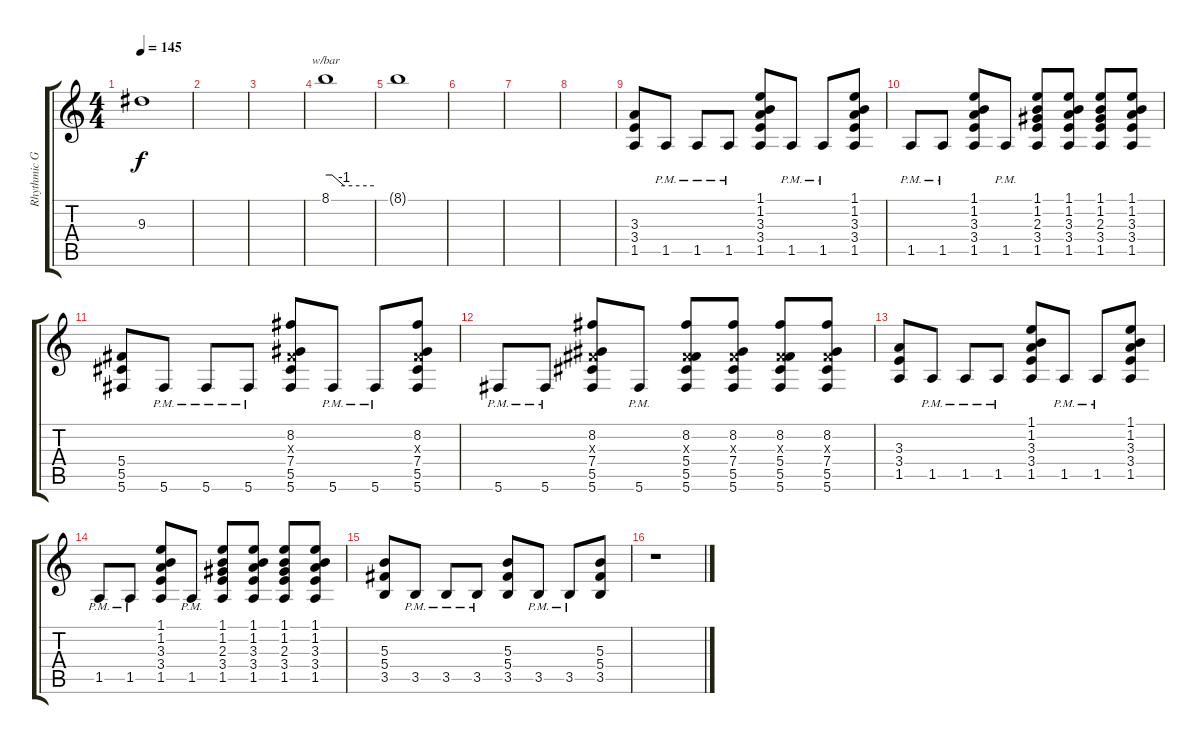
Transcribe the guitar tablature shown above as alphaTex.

\track ("Rhythmic Guitar" "Rhythmic G") {instrument distortionguitar}
\staff {score tabs}
\tuning (Eb4 Bb3 Gb3 Db3 Ab2 Db2) {hide}
\ts (4 4)
\tempo 145
\clef g2
\ks c
9.3{t}.1{dy f} |
|
|
8.1.1{tbe (custom default 0 0 8 0 23 -4 60 -4) volume 2} |
8.1{t}.1 |
|
|
|
(3.3 3.4 1.5).8{volume 7} 1.5{pm}.8 1.5{pm}.8 1.5{pm}.8 (1.1 1.2 3.3 3.4 1.5).8 1.5{pm}.8 1.5{pm}.8 (1.1 1.2 3.3 3.4 1.5).8 |
1.5{pm}.8 1.5{pm}.8 (1.1 1.2 3.3 3.4 1.5).8 1.5{pm}.8 (1.1 1.2 2.3 3.4 1.5).8 (1.1 1.2 3.3 3.4 1.5).8 (1.1 1.2 2.3 3.4 1.5).8 (1.1 1.2 3.3 3.4 1.5).8 |
(5.4 5.5 5.6).8 5.6{pm}.8 5.6{pm}.8 5.6{pm}.8 (8.2 0.3{x} 7.4 5.5 5.6).8 5.6{pm}.8 5.6{pm}.8 (8.2 0.3{x} 7.4 5.5 5.6).8 |
5.6{pm}.8 5.6{pm}.8 (8.2 0.3{x} 7.4 5.5 5.6).8 5.6{pm}.8 (8.2 0.3{x} 5.4 5.5 5.6).8 (8.2 0.3{x} 7.4 5.5 5.6).8 (8.2 0.3{x} 5.4 5.5 5.6).8 (8.2 0.3{x} 7.4 5.5 5.6).8 |
(3.3 3.4 1.5).8 1.5{pm}.8 1.5{pm}.8 1.5{pm}.8 (1.1 1.2 3.3 3.4 1.5).8 1.5{pm}.8 1.5{pm}.8 (1.1 1.2 3.3 3.4 1.5).8 |
1.5{pm}.8 1.5{pm}.8 (1.1 1.2 3.3 3.4 1.5).8 1.5{pm}.8 (1.1 1.2 2.3 3.4 1.5).8 (1.1 1.2 3.3 3.4 1.5).8 (1.1 1.2 2.3 3.4 1.5).8 (1.1 1.2 3.3 3.4 1.5).8 |
(5.3 5.4 3.5).8 3.5{pm}.8 3.5{pm}.8 3.5{pm}.8 (5.3 5.4 3.5).8 3.5{pm}.8 3.5{pm}.8 (5.3 5.4 3.5).8 |
r.1
